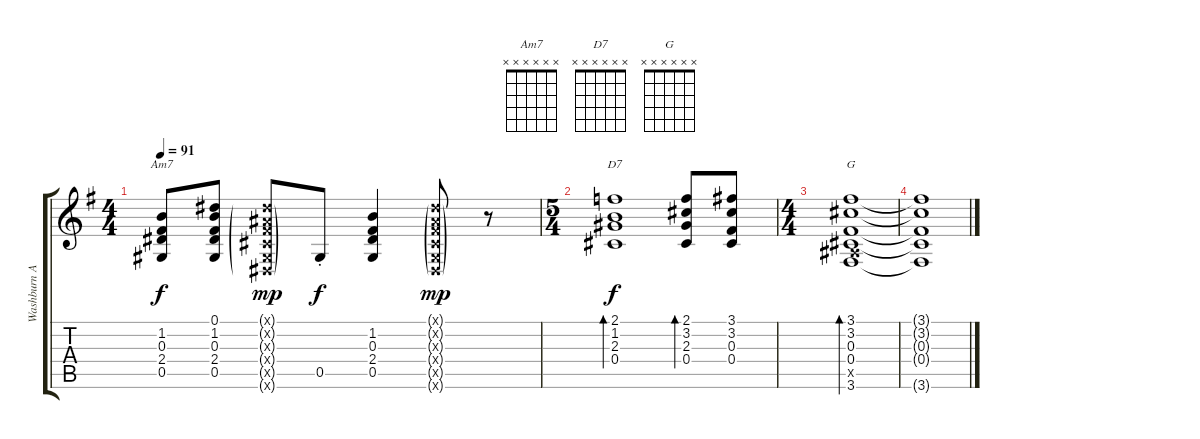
\track ("Washburn Acoustic" "Washburn A") {instrument acousticguitarsteel}
\staff {score tabs}
\tuning (Eb4 Bb3 Gb3 Db3 Ab2 Eb2) {hide}
\chord ("Am7" x x x x x x)
\chord ("D7" x x x x x x)
\chord ("G" x x x x x x)
\ts (4 4)
\tempo 91
\clef g2
\ks g
(1.2{t} 0.3{t} 2.4{t} 0.5{t}).8{ch "Am7" dy f} (0.1 1.2 0.3 2.4 0.5).8 (0.1{g x} 0.2{g x} 0.3{g x} 0.4{g x} 0.5{g x} 0.6{g x}).8{dy mp} 0.5{st}.8{dy f} (1.2 0.3 2.4 0.5).4 (0.1{g x} 0.2{g x} 0.3{g x} 0.4{g x} 0.5{g x} 0.6{g x}).8{dy mp} r.8 |
\ts (5 4)
(2.1 1.2 2.3 0.4).1{bd 240 ch "D7" dy f} (2.1 3.2 2.3 0.4).8{bd 120} (3.1 3.2 0.3 0.4).8 |
\ts (4 4)
(3.1 3.2 0.3 0.4 2.5{x} 3.6).1{bd 240 ch "G"} |
(3.1{t} 3.2{t} 0.3{t} 0.4{t} 3.6{t}).1
